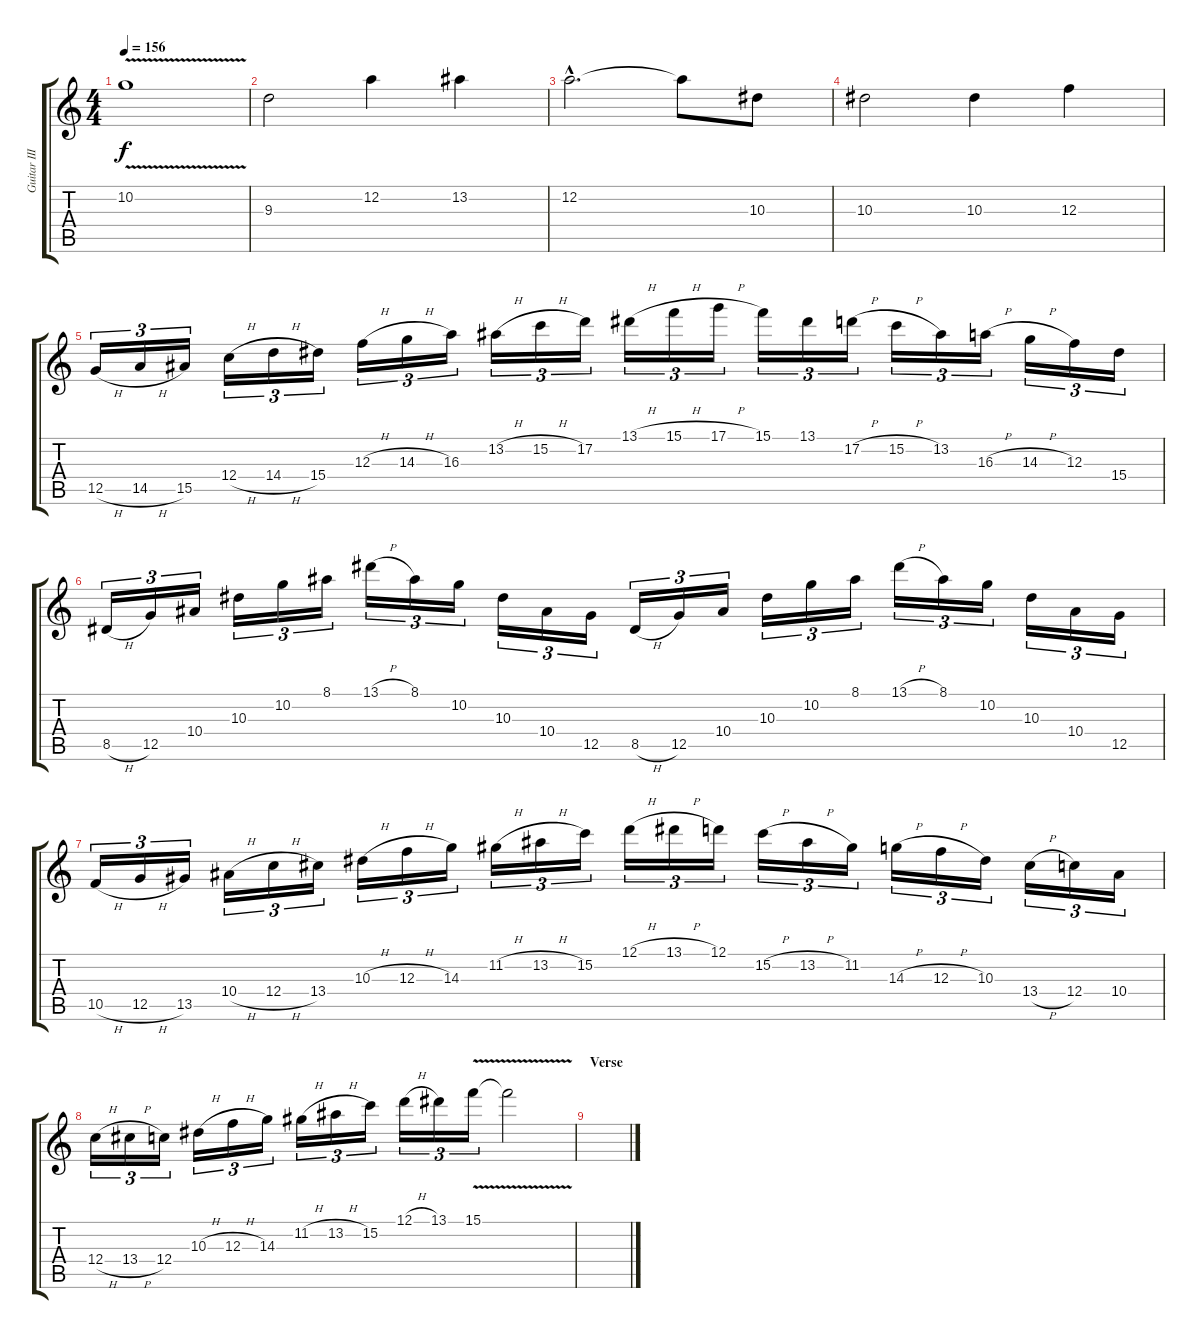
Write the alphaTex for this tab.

\track ("Guitar III" "Guitar III") {instrument distortionguitar}
\staff {score tabs}
\tuning (D4 A3 F3 C3 G2 D2) {hide}
\ts (4 4)
\tempo 156
\clef g2
\ks c
10.2{v}.1{dy f} |
9.3.2 12.2.4 13.2.4 |
12.2{hac}.2{d} 12.2{t}.8 10.3.8 |
10.3.2 10.3.4 12.3.4 |
12.5{h}.16{tu (3 2)} 14.5{h}.16{tu (3 2)} 15.5.16{tu (3 2)} 12.4{h}.16{tu (3 2)} 14.4{h}.16{tu (3 2)} 15.4.16{tu (3 2)} 12.3{h}.16{tu (3 2)} 14.3{h}.16{tu (3 2)} 16.3.16{tu (3 2)} 13.2{h}.16{tu (3 2)} 15.2{h}.16{tu (3 2)} 17.2.16{tu (3 2)} 13.1{h}.16{tu (3 2)} 15.1{h}.16{tu (3 2)} 17.1{h}.16{tu (3 2)} 15.1.16{tu (3 2)} 13.1.16{tu (3 2)} 17.2{h}.16{tu (3 2)} 15.2{h}.16{tu (3 2)} 13.2.16{tu (3 2)} 16.3{h}.16{tu (3 2)} 14.3{h}.16{tu (3 2)} 12.3.16{tu (3 2)} 15.4.16{tu (3 2)} |
8.5{h}.16{tu (3 2)} 12.5.16{tu (3 2)} 10.4.16{tu (3 2)} 10.3.16{tu (3 2)} 10.2.16{tu (3 2)} 8.1.16{tu (3 2)} 13.1{h}.16{tu (3 2)} 8.1.16{tu (3 2)} 10.2.16{tu (3 2)} 10.3.16{tu (3 2)} 10.4.16{tu (3 2)} 12.5.16{tu (3 2)} 8.5{h}.16{tu (3 2)} 12.5.16{tu (3 2)} 10.4.16{tu (3 2)} 10.3.16{tu (3 2)} 10.2.16{tu (3 2)} 8.1.16{tu (3 2)} 13.1{h}.16{tu (3 2)} 8.1.16{tu (3 2)} 10.2.16{tu (3 2)} 10.3.16{tu (3 2)} 10.4.16{tu (3 2)} 12.5.16{tu (3 2)} |
10.5{h}.16{tu (3 2)} 12.5{h}.16{tu (3 2)} 13.5.16{tu (3 2)} 10.4{h}.16{tu (3 2)} 12.4{h}.16{tu (3 2)} 13.4.16{tu (3 2)} 10.3{h}.16{tu (3 2)} 12.3{h}.16{tu (3 2)} 14.3.16{tu (3 2)} 11.2{h}.16{tu (3 2)} 13.2{h}.16{tu (3 2)} 15.2.16{tu (3 2)} 12.1{h}.16{tu (3 2)} 13.1{h}.16{tu (3 2)} 12.1.16{tu (3 2)} 15.2{h}.16{tu (3 2)} 13.2{h}.16{tu (3 2)} 11.2.16{tu (3 2)} 14.3{h}.16{tu (3 2)} 12.3{h}.16{tu (3 2)} 10.3.16{tu (3 2)} 13.4{h}.16{tu (3 2)} 12.4.16{tu (3 2)} 10.4.16{tu (3 2)} |
12.4{h}.16{tu (3 2)} 13.4{h}.16{tu (3 2)} 12.4.16{tu (3 2)} 10.3{h}.16{tu (3 2)} 12.3{h}.16{tu (3 2)} 14.3.16{tu (3 2)} 11.2{h}.16{tu (3 2)} 13.2{h}.16{tu (3 2)} 15.2.16{tu (3 2)} 12.1{h}.16{tu (3 2)} 13.1.16{tu (3 2)} 15.1{v}.16{tu (3 2)} 15.1{t}.2 |
\section ("" "Verse")
